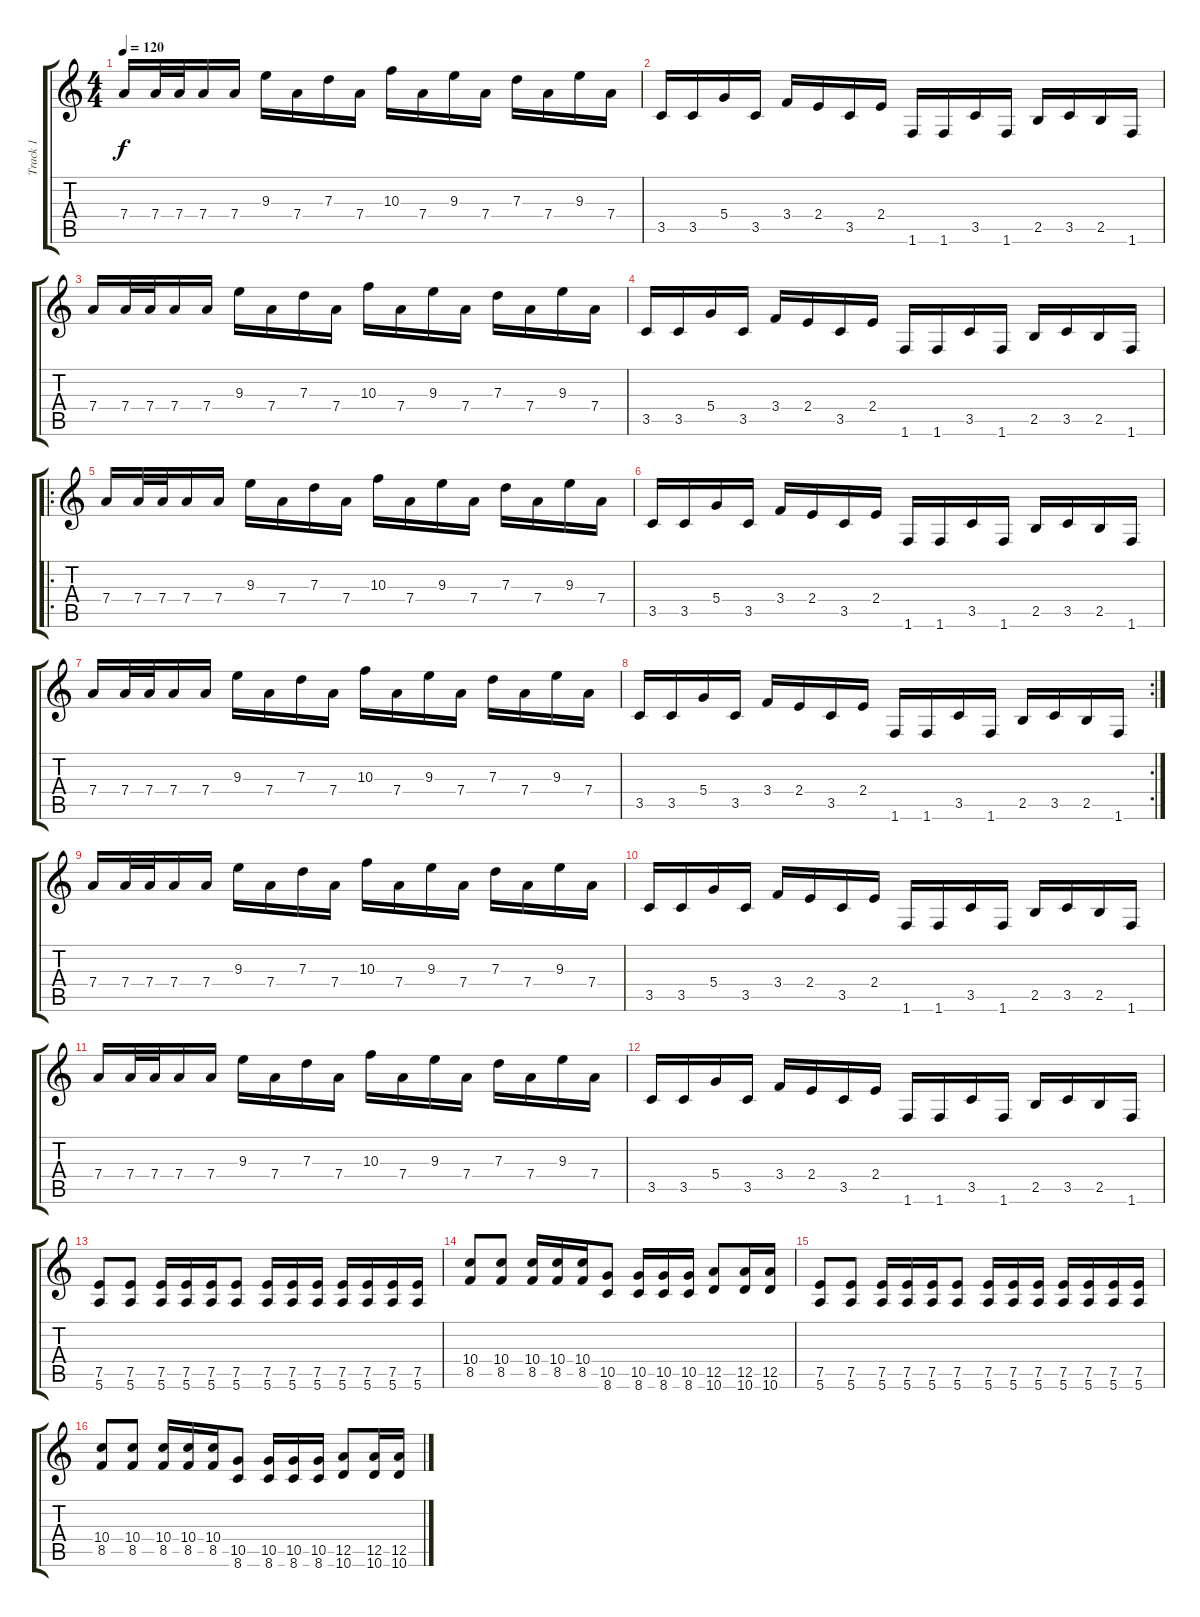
\track ("Track 1" "Track 1") {instrument distortionguitar}
\staff {score tabs}
\tuning (E4 B3 G3 D3 A2 E2) {hide}
\ts (4 4)
\tempo 120
\clef g2
\ks c
7.4.16{dy f} 7.4.32 7.4.32 7.4.16 7.4.16 9.3.16 7.4.16 7.3.16 7.4.16 10.3.16 7.4.16 9.3.16 7.4.16 7.3.16 7.4.16 9.3.16 7.4.16 |
3.5.16 3.5.16 5.4.16 3.5.16 3.4.16 2.4.16 3.5.16 2.4.16 1.6.16 1.6.16 3.5.16 1.6.16 2.5.16 3.5.16 2.5.16 1.6.16 |
7.4.16 7.4.32 7.4.32 7.4.16 7.4.16 9.3.16 7.4.16 7.3.16 7.4.16 10.3.16 7.4.16 9.3.16 7.4.16 7.3.16 7.4.16 9.3.16 7.4.16 |
3.5.16 3.5.16 5.4.16 3.5.16 3.4.16 2.4.16 3.5.16 2.4.16 1.6.16 1.6.16 3.5.16 1.6.16 2.5.16 3.5.16 2.5.16 1.6.16 |
\ro
7.4.16 7.4.32 7.4.32 7.4.16 7.4.16 9.3.16 7.4.16 7.3.16 7.4.16 10.3.16 7.4.16 9.3.16 7.4.16 7.3.16 7.4.16 9.3.16 7.4.16 |
3.5.16 3.5.16 5.4.16 3.5.16 3.4.16 2.4.16 3.5.16 2.4.16 1.6.16 1.6.16 3.5.16 1.6.16 2.5.16 3.5.16 2.5.16 1.6.16 |
7.4.16 7.4.32 7.4.32 7.4.16 7.4.16 9.3.16 7.4.16 7.3.16 7.4.16 10.3.16 7.4.16 9.3.16 7.4.16 7.3.16 7.4.16 9.3.16 7.4.16 |
\rc 2
3.5.16 3.5.16 5.4.16 3.5.16 3.4.16 2.4.16 3.5.16 2.4.16 1.6.16 1.6.16 3.5.16 1.6.16 2.5.16 3.5.16 2.5.16 1.6.16 |
7.4.16 7.4.32 7.4.32 7.4.16 7.4.16 9.3.16 7.4.16 7.3.16 7.4.16 10.3.16 7.4.16 9.3.16 7.4.16 7.3.16 7.4.16 9.3.16 7.4.16 |
3.5.16 3.5.16 5.4.16 3.5.16 3.4.16 2.4.16 3.5.16 2.4.16 1.6.16 1.6.16 3.5.16 1.6.16 2.5.16 3.5.16 2.5.16 1.6.16 |
7.4.16 7.4.32 7.4.32 7.4.16 7.4.16 9.3.16 7.4.16 7.3.16 7.4.16 10.3.16 7.4.16 9.3.16 7.4.16 7.3.16 7.4.16 9.3.16 7.4.16 |
3.5.16 3.5.16 5.4.16 3.5.16 3.4.16 2.4.16 3.5.16 2.4.16 1.6.16 1.6.16 3.5.16 1.6.16 2.5.16 3.5.16 2.5.16 1.6.16 |
(7.5 5.6).8 (7.5 5.6).8 (7.5 5.6).16 (7.5 5.6).16 (7.5 5.6).16 (7.5 5.6).8 (7.5 5.6).16 (7.5 5.6).16 (7.5 5.6).16 (7.5 5.6).16 (7.5 5.6).16 (7.5 5.6).16 (7.5 5.6).16 |
(10.4 8.5).8 (10.4 8.5).8 (10.4 8.5).16 (10.4 8.5).16 (10.4 8.5).16 (10.5 8.6).8 (10.5 8.6).16 (10.5 8.6).16 (10.5 8.6).16 (12.5 10.6).8 (12.5 10.6).16 (12.5 10.6).16 |
(7.5 5.6).8 (7.5 5.6).8 (7.5 5.6).16 (7.5 5.6).16 (7.5 5.6).16 (7.5 5.6).8 (7.5 5.6).16 (7.5 5.6).16 (7.5 5.6).16 (7.5 5.6).16 (7.5 5.6).16 (7.5 5.6).16 (7.5 5.6).16 |
(10.4 8.5).8 (10.4 8.5).8 (10.4 8.5).16 (10.4 8.5).16 (10.4 8.5).16 (10.5 8.6).8 (10.5 8.6).16 (10.5 8.6).16 (10.5 8.6).16 (12.5 10.6).8 (12.5 10.6).16 (12.5 10.6).16
